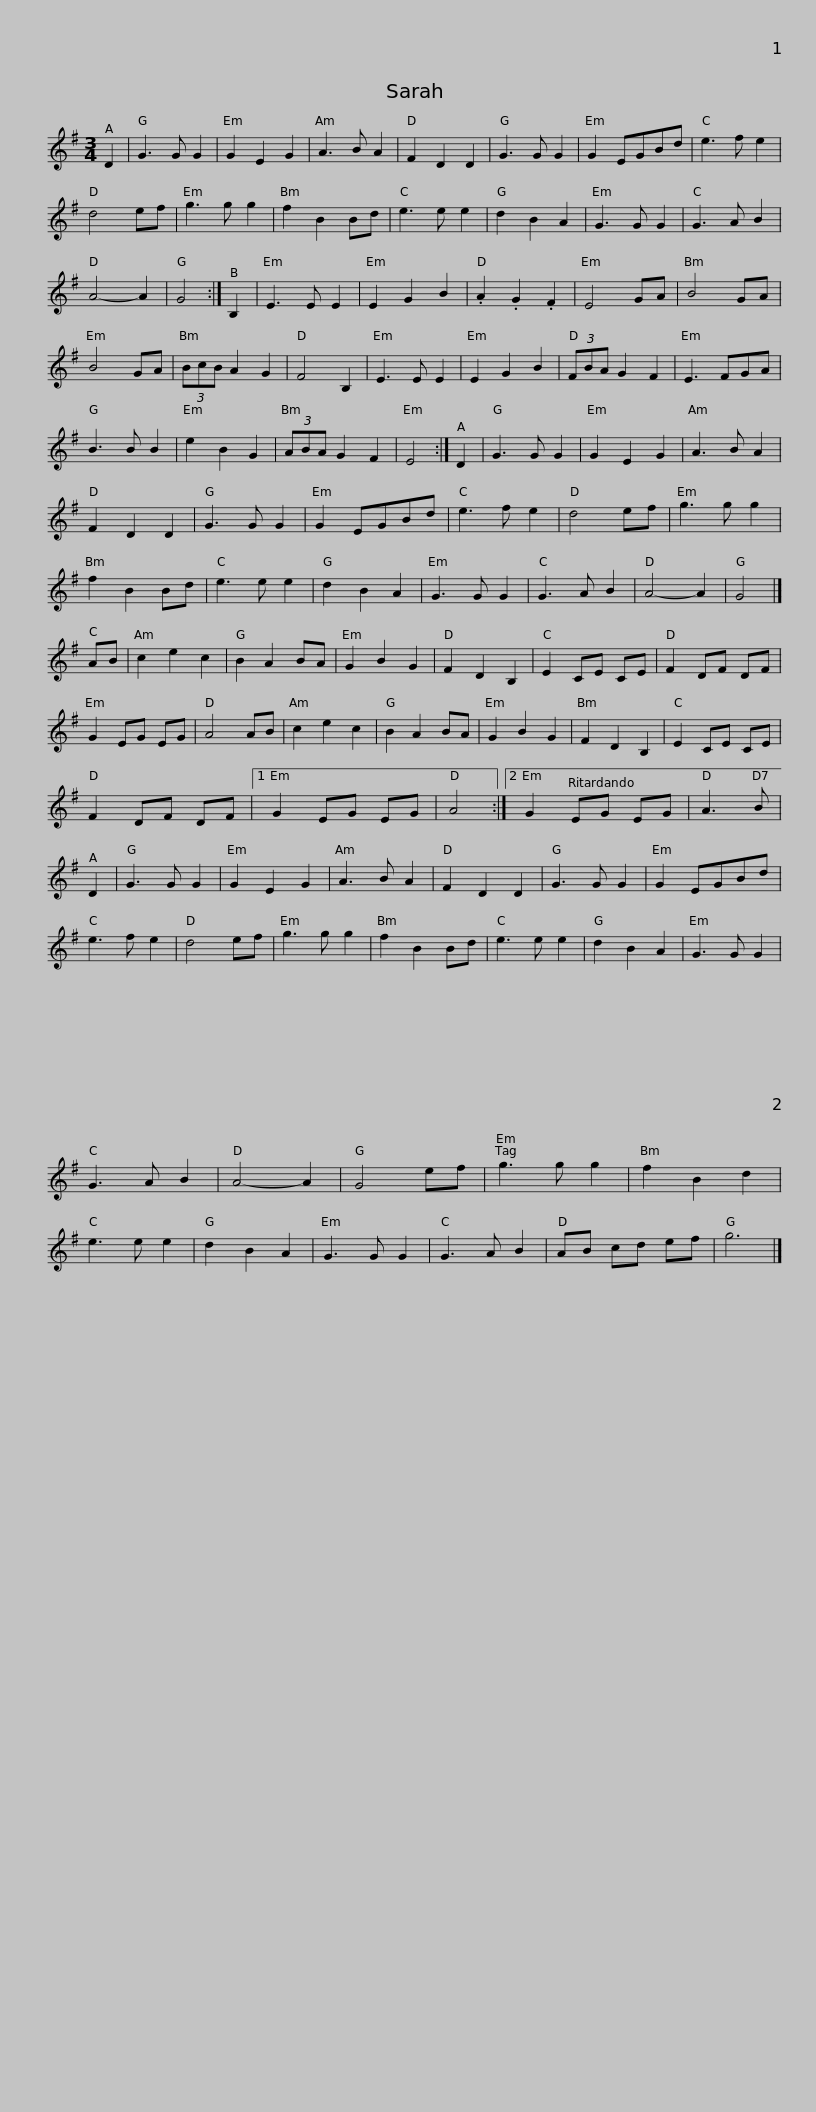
X:1
L:1/8
M:3/4
I:linebreak $
K:G
V:1 treble
V:1
 D2 | G3 G G2 | G2 E2 G2 | A3 B A2 | F2 D2 D2 | %5
 G3 G G2 | G2 EGBd | e3 f e2 | d4 ef | g3 g g2 | %10
 f2 B2 Bd |$ e3 e e2 | d2 B2 A2 | G3 G G2 | G3 A B2 | %15
 A4- A2 | G4 :| B,2 | E3 E E2 | E2 G2 B2 | %20
 .A2 .G2 .F2 | E4 GA | B4 GA | B4 GA |$ (3BcB A2 G2 | %25
 F4 B,2 | E3 E E2 | E2 G2 B2 | (3FBA G2 F2 | E3 FGA | %30
 B3 B B2 | e2 B2 G2 | (3ABA G2 F2 | E4 :| D2 |$ %35
 G3 G G2 | G2 E2 G2 | A3 B A2 | F2 D2 D2 | G3 G G2 | %40
 G2 EGBd | e3 f e2 | d4 ef | g3 g g2 | f2 B2 Bd | %45
 e3 e e2 |$ d2 B2 A2 | G3 G G2 | G3 A B2 | A4- A2 | %50
 G4 |] AB | c2 e2 c2 | B2 A2 BA | G2 B2 G2 | %55
 F2 D2 B,2 | E2 CE CE | F2 DF DF |$ G2 EG EG | A4 AB | %60
 c2 e2 c2 | B2 A2 BA | G2 B2 G2 | F2 D2 B,2 | E2 CE CE | %65
 F2 DF DF |1 G2 EG EG | A4 :|2$ G2 EG EG | A3 B | %70
 D2 | G3 G G2 | G2 E2 G2 | A3 B A2 | F2 D2 D2 | %75
 G3 G G2 | G2 EGBd | e3 f e2 | d4 ef |$ g3 g g2 | %80
 f2 B2 Bd | e3 e e2 | d2 B2 A2 | G3 G G2 | G3 A B2 | %85
 A4- A2 | G4 ef | g3 g g2 | f2 B2 d2 | e3 e e2 | %90
 d2 B2 A2 |$ G3 G G2 | G3 A B2 | AB cd ef | g6 |] %95
